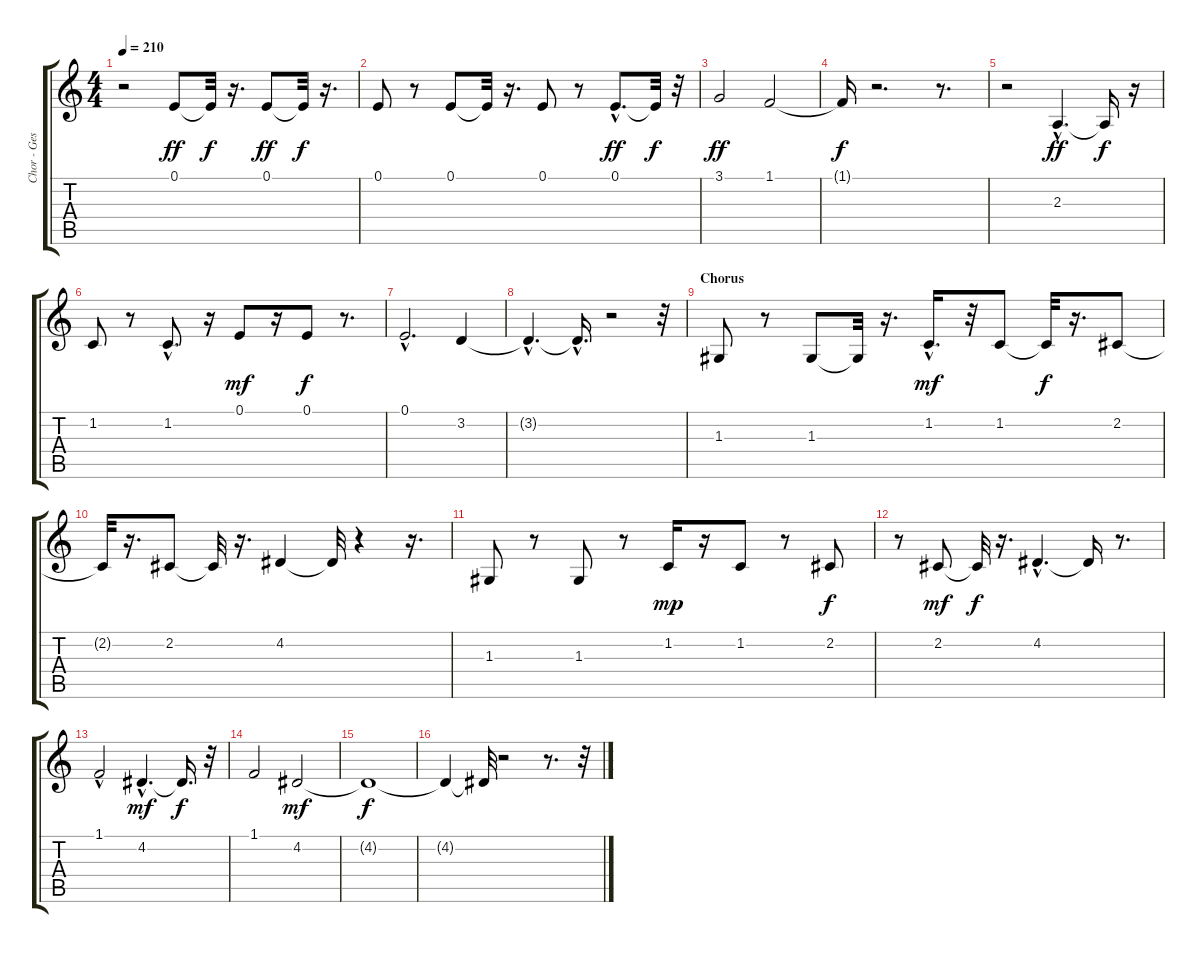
\track ("Chor - Gesang" "Chor - Ges") {instrument tenorsax}
\staff {score tabs}
\tuning (E4 B3 G3 D3 A2 E2) {hide}
\ts (4 4)
\tempo 210
\clef g2
\ks c
r.2{dy f} 0.1.8{dy ff} 0.1{t}.32{dy f} r.16{d} 0.1.8{dy ff} 0.1{t}.32{dy f} r.16{d} |
0.1.8 r.8 0.1.8 0.1{t}.32 r.16{d} 0.1.8 r.8 0.1{hac}.8{d dy ff} 0.1{t}.32{dy f} r.32 |
3.1.2{dy ff} 1.1.2 |
1.1{t}.16{dy f} r.2{d} r.8{d} |
r.2 2.3{hac}.4{d dy ff} 2.3{t}.16{dy f} r.16 |
1.2.8 r.8 1.2{hac}.8{d} r.16 0.1.8{dy mf} r.16 0.1.8{dy f} r.8{d} |
0.1{hac}.2{d} 3.2.4 |
3.2{hac t}.4{d} 3.2{hac t}.16{d} r.2 r.32 |
\section ("" "Chorus")
1.3.8 r.8 1.3.8 1.3{t}.32 r.16{d} 1.2{hac}.16{d dy mf} r.32 1.2.8 1.2{t}.32{dy f} r.16{d} 2.2.8 |
2.2{t}.32 r.16{d} 2.2.8 2.2{t}.32 r.16{d} 4.2.4 4.2{t}.32 r.4 r.16{d} |
1.3.8 r.8 1.3.8 r.8 1.2.16{dy mp} r.16 1.2.8 r.8 2.2.8{dy f} |
r.8 2.2.8{dy mf} 2.2{t}.32{dy f} r.16{d} 4.2{hac}.4{d} 4.2{t}.16 r.8{d} |
1.1{hac}.2 4.2{hac}.4{d dy mf} 4.2{t}.16{d dy f} r.32 |
1.1.2 4.2.2{dy mf} |
4.2{t}.1{dy f} |
4.2{t}.4 4.2{t}.32 r.2 r.8{d} r.32
